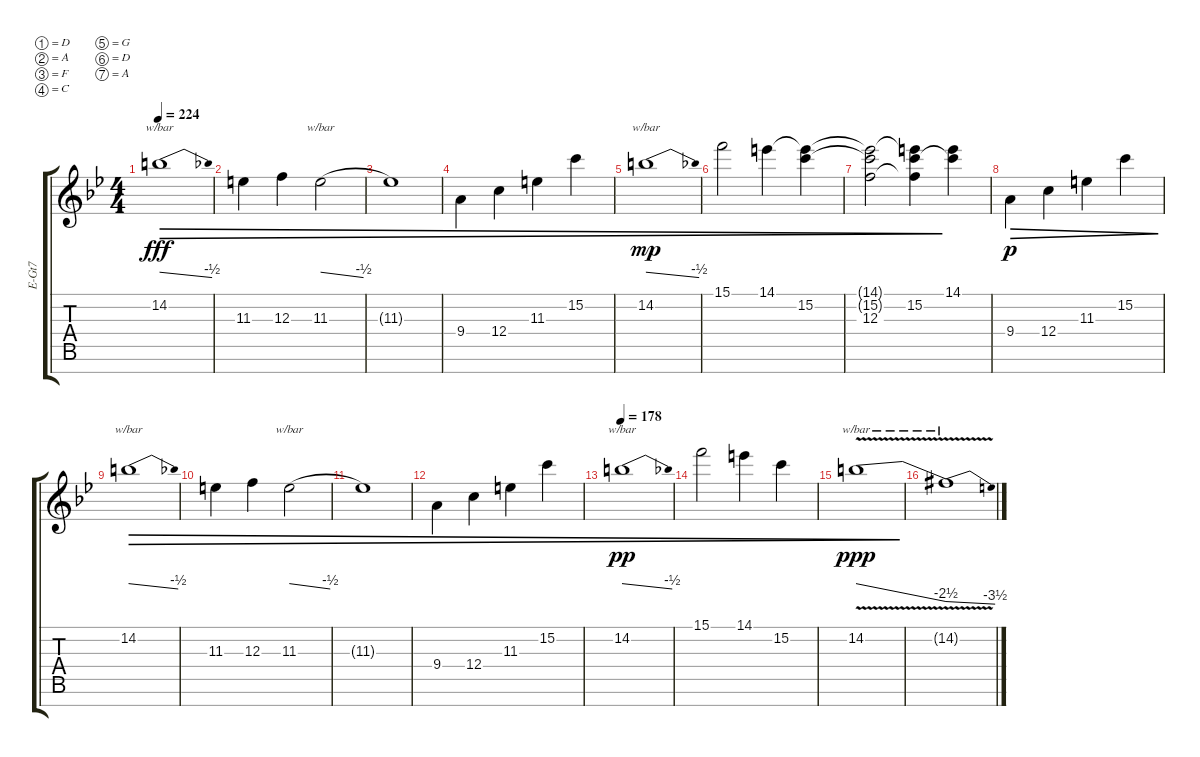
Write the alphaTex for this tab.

\defaultSystemsLayout 4
\bracketExtendMode groupsimilarinstruments
\otherSystemsTrackNameOrientation horizontal
\track ("Electric Guitar" "E-Gt7") {instrument distortionguitar}
\staff {score tabs}
\tuning (D4 A3 F3 C3 G2 D2 A1)
\ts (4 4)
\tempo 224
\clef g2
\ks bb
14.2{acc #}.1{tbe (dive default 0 0 45 -2) dec dy fff beam Down} |
11.3{acc #}.4{dec beam Down} 12.3{acc forcenatural}.4{dec beam Down} 11.3{acc #}.2{tbe (dive default 0 0 21 -2) dec beam Down} |
11.3{t acc #}.1{dec beam Down} |
9.4{acc forcenatural}.4{dec beam Down} 12.4{acc forcenatural}.4{dec beam Down} 11.3{acc #}.4{dec beam Down} 15.2{acc forcenatural}.4{dec beam Down} |
14.2{acc #}.1{tbe (dive default 0 0 45 -2) dec dy mp beam Down} |
15.1{acc forcenatural}.2{dec beam Down} 14.1{acc #}.4{dec beam Down} (15.2{acc forcenatural} 14.1{t acc #}).4{dec beam Down} |
(12.3{acc forcenatural} 15.2{t acc forcenatural} 14.1{t acc #}).2{dec beam Down} (15.2{acc forcenatural} 14.1{t acc #} 12.3{t acc forcenatural}).4{dec beam Down} (14.1{acc #} 15.2{t acc forcenatural}).4{beam Down} |
9.4{acc forcenatural}.4{dec dy p beam Down} 12.4{acc forcenatural}.4{dec beam Down} 11.3{acc #}.4{dec beam Down} 15.2{acc forcenatural}.4{dec beam Down} |
14.2{acc #}.1{tbe (dive default 0 0 45 -2) dec beam Down} |
11.3{acc #}.4{dec beam Down} 12.3{acc forcenatural}.4{dec beam Down} 11.3{acc #}.2{tbe (dive default 0 0 21 -2) dec beam Down} |
11.3{t acc #}.1{dec beam Down} |
9.4{acc forcenatural}.4{dec beam Down} 12.4{acc forcenatural}.4{dec beam Down} 11.3{acc #}.4{dec beam Down} 15.2{acc forcenatural}.4{dec beam Down} |
\tempo 178
14.2{acc #}.1{tbe (dive default 0 0 45 -2) dec dy pp beam Down} |
15.1{acc forcenatural}.2{dec beam Down} 14.1{acc #}.4{dec beam Down} 15.2{acc forcenatural}.4{dec beam Down} |
14.2{v acc #}.1{tbe (dive default 0 0 44.4 -10) dec dy ppp beam Down} |
14.2{v t acc #}.1{tbe (dive default 0 -10 45 -14) beam Down}
